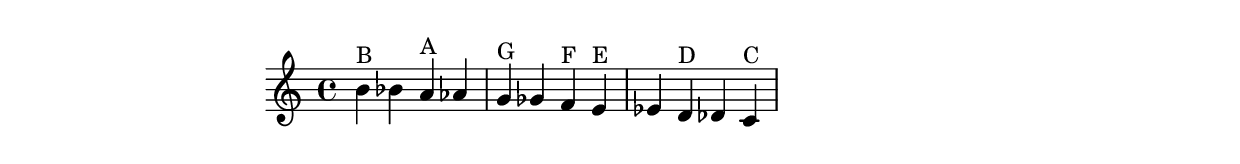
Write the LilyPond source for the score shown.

\version "2.19.83"

\paper{
  indent=0\mm
  line-width=120\mm
  oddFooterMarkup=##f
  oddHeaderMarkup=##f
  bookTitleMarkup = ##f
  scoreTitleMarkup = ##f
}

\relative c'' {
  b^"B" bes a^"A" aes g^"G" ges f^"F" e^"E" ees d^"D" des c^"C" 
}
